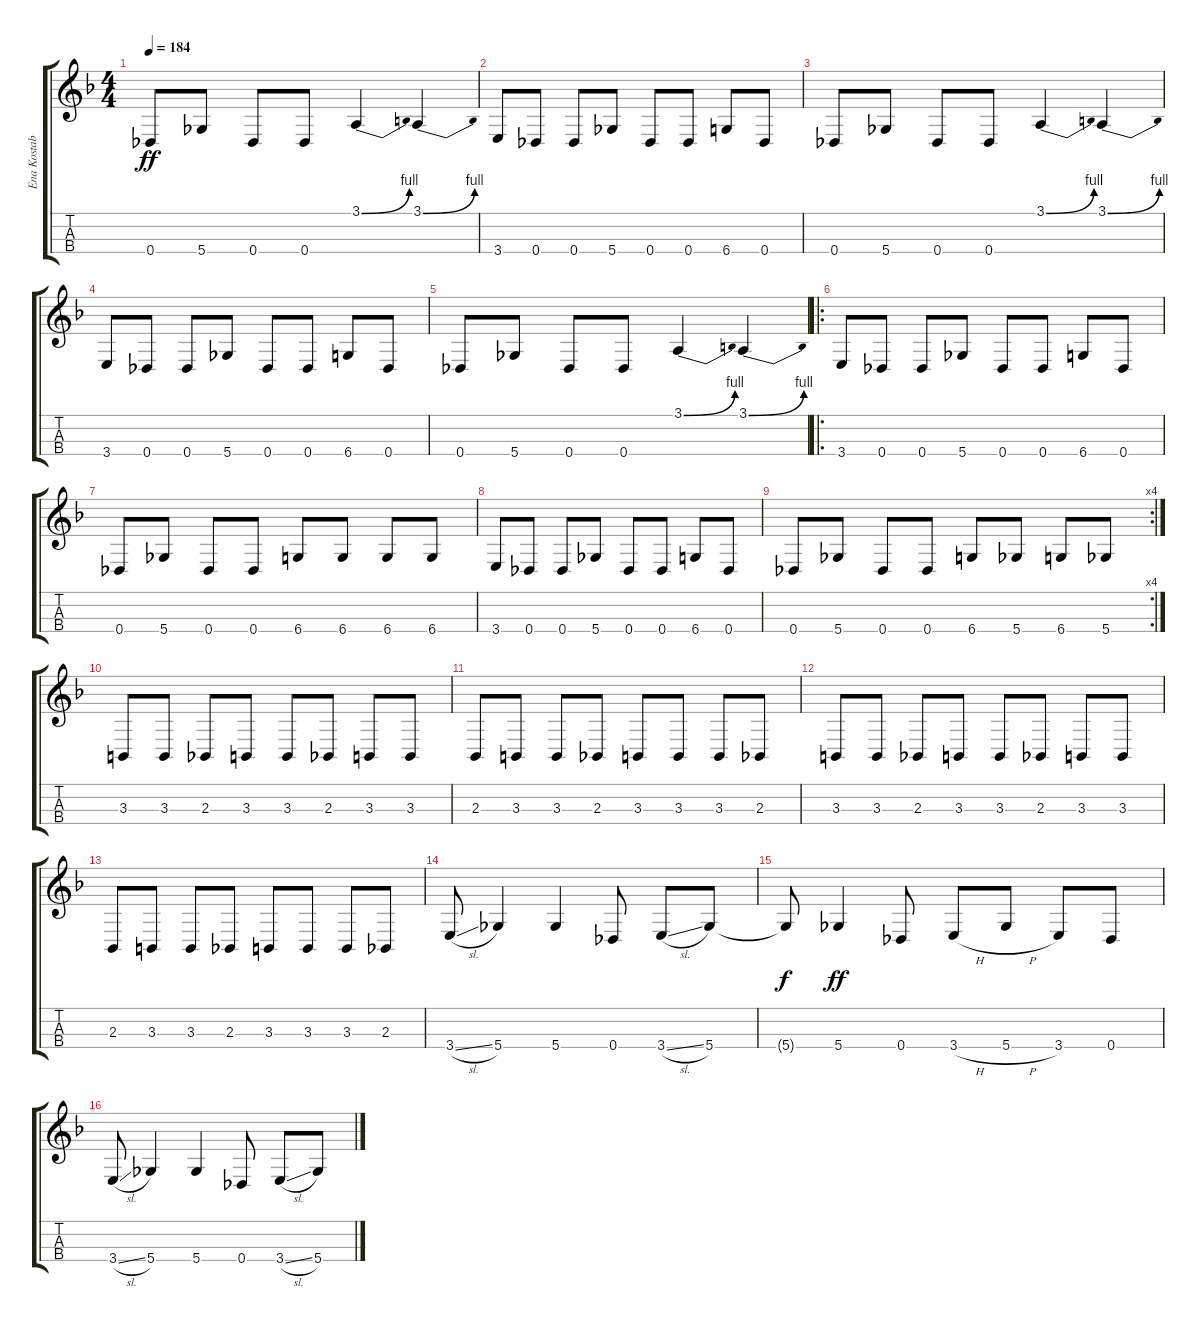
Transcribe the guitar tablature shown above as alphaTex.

\track ("Ena Kostabi " "Ena Kostab") {instrument electricbassfinger}
\staff {score tabs}
\tuning (Gb2 Db2 Ab1 Db2) {hide}
\ts (4 4)
\tempo 184
\clef g2
\ks f
0.4.8{dy ff} 5.4.8 0.4.8 0.4.8 3.1{be (bend 0 0 60 4)}.4 3.1{be (bend 0 0 60 4)}.4 |
3.4.8 0.4.8 0.4.8 5.4.8 0.4.8 0.4.8 6.4.8 0.4.8 |
0.4.8 5.4.8 0.4.8 0.4.8 3.1{be (bend 0 0 60 4)}.4 3.1{be (bend 0 0 60 4)}.4 |
3.4.8 0.4.8 0.4.8 5.4.8 0.4.8 0.4.8 6.4.8 0.4.8 |
0.4.8 5.4.8 0.4.8 0.4.8 3.1{be (bend 0 0 60 4)}.4 3.1{be (bend 0 0 60 4)}.4 |
\ro
3.4.8 0.4.8 0.4.8 5.4.8 0.4.8 0.4.8 6.4.8 0.4.8 |
0.4.8 5.4.8 0.4.8 0.4.8 6.4.8 6.4.8 6.4.8 6.4.8 |
3.4.8 0.4.8 0.4.8 5.4.8 0.4.8 0.4.8 6.4.8 0.4.8 |
\rc 4
0.4.8 5.4.8 0.4.8 0.4.8 6.4.8 5.4.8 6.4.8 5.4.8 |
3.3.8 3.3.8 2.3.8 3.3.8 3.3.8 2.3.8 3.3.8 3.3.8 |
2.3.8 3.3.8 3.3.8 2.3.8 3.3.8 3.3.8 3.3.8 2.3.8 |
3.3.8 3.3.8 2.3.8 3.3.8 3.3.8 2.3.8 3.3.8 3.3.8 |
2.3.8 3.3.8 3.3.8 2.3.8 3.3.8 3.3.8 3.3.8 2.3.8 |
3.4{sl}.8 5.4.4 5.4.4 0.4.8 3.4{sl}.8 5.4.8 |
5.4{t}.8{dy f} 5.4.4{dy ff} 0.4.8 3.4{h}.8 5.4{h}.8 3.4.8 0.4.8 |
3.4{sl}.8 5.4.4 5.4.4 0.4.8 3.4{sl}.8 5.4.8
